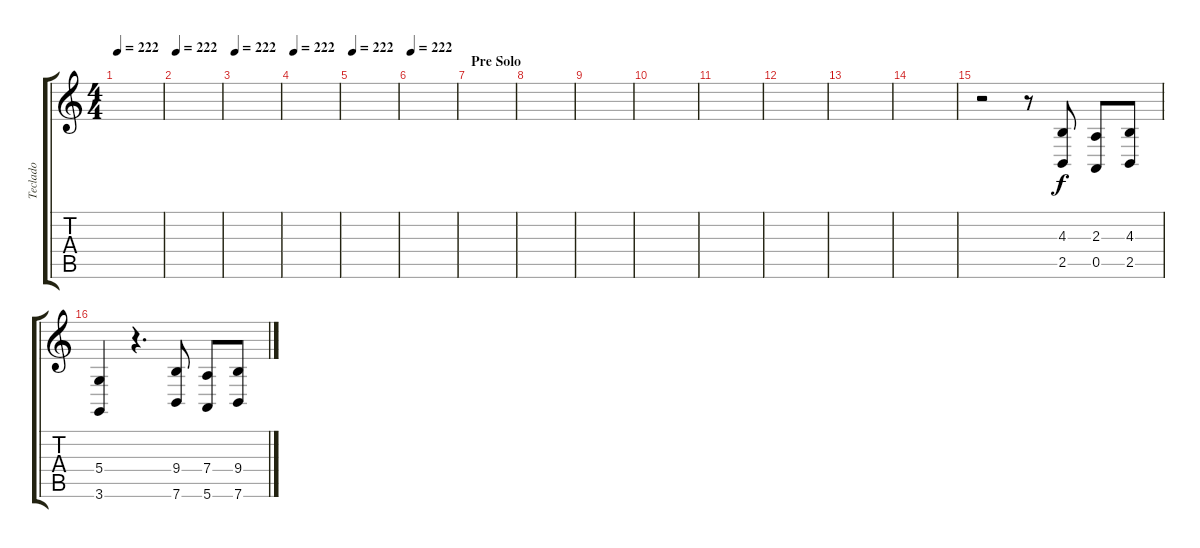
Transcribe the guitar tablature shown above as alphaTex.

\track ("Teclado" "Teclado") {instrument harpsichord}
\staff {score tabs}
\tuning (E4 B3 G3 D3 A2 E2) {hide}
\ts (4 4)
\tempo 222
\clef g2
\ks c
|
\tempo 222
|
\tempo 222
|
\tempo 222
|
\tempo 222
|
\tempo 222
|
\section ("" "Pre Solo")
|
|
|
|
|
|
|
|
r.2 r.8 (4.3 2.5).8 (2.3 0.5).8 (4.3 2.5).8 |
(5.4 3.6).4 r.4{d} (9.4 7.6).8 (7.4 5.6).8 (9.4 7.6).8
